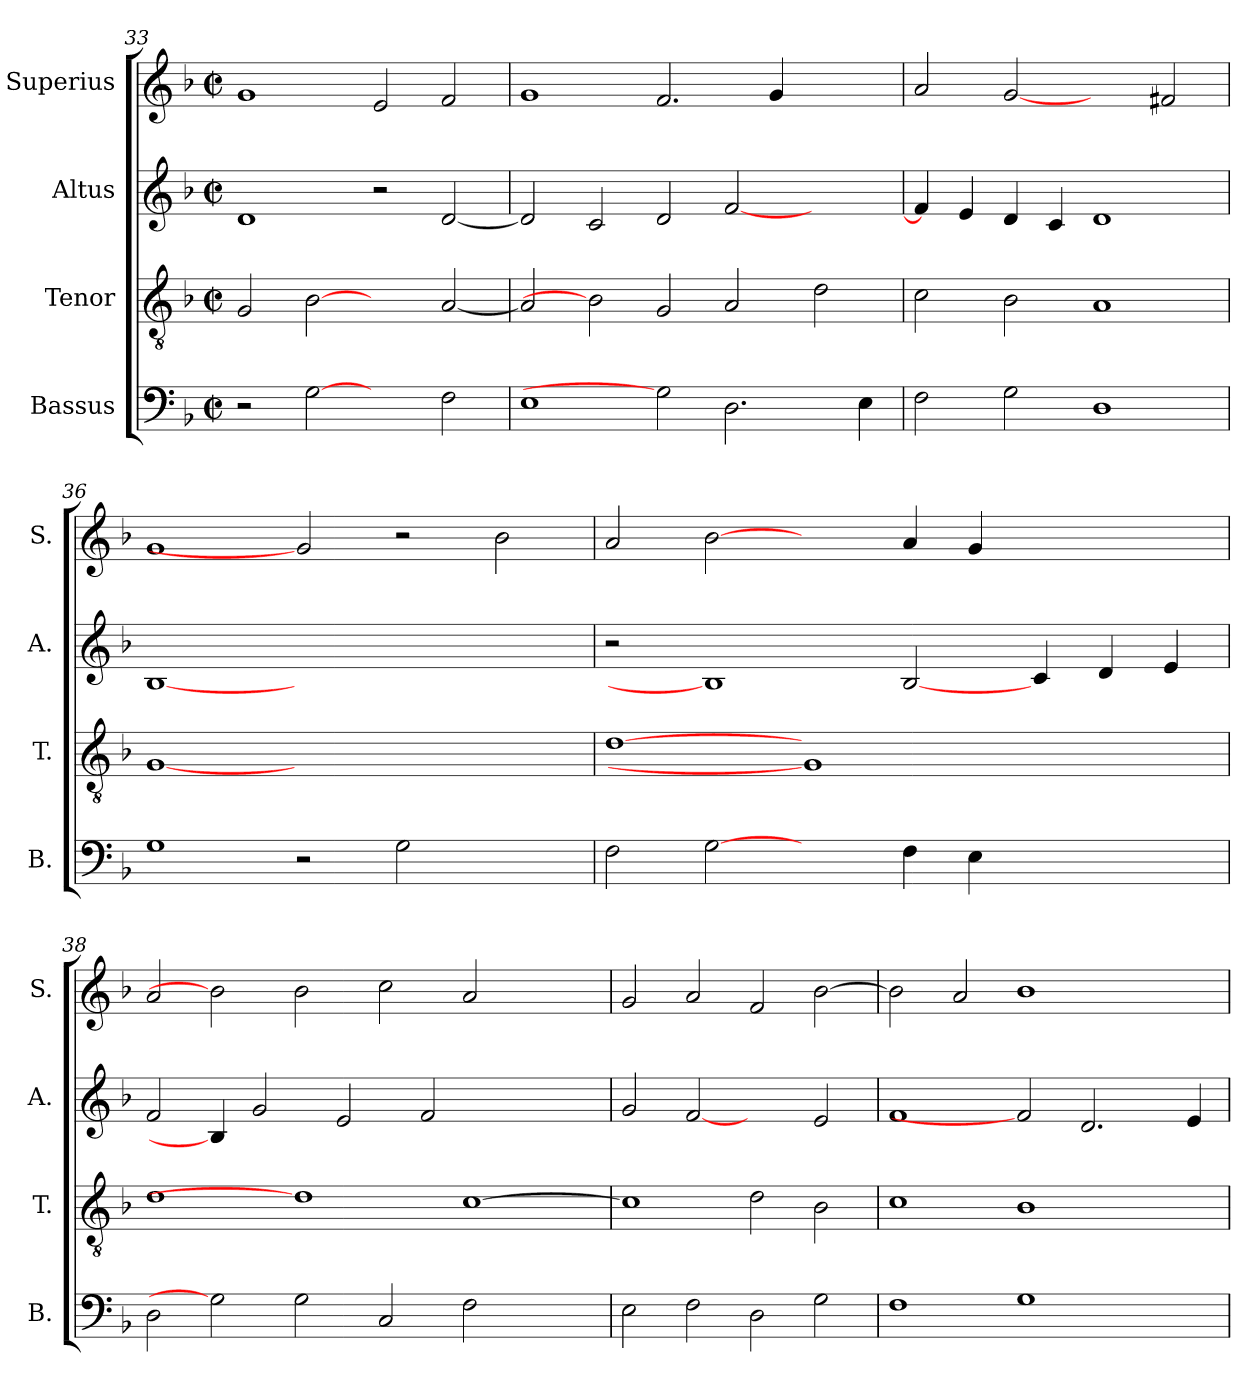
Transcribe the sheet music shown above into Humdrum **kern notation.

**kern	**kern	**kern	**kern
*part4	*part3	*part2	*part1
*staff4	*staff3	*staff2	*staff1
*I"Bassus	*I"Tenor	*I"Altus	*I"Superius
*I'B.	*I'T.	*I'A.	*I'S.
!!LO:LB:g=z
*clefF4	*clefGv2	*clefG2	*clefG2
*	*ITrd7c12	*	*
*k[b-]	*k[b-]	*k[b-]	*k[b-]
*F:	*F:	*F:	*F:
*M2/2	*M2/2	*M2/2	*M2/2
*met(c|)	*met(c|)	*met(c|)	*met(c|)
=33	=33	=33	=33
2r	2GGi/	1di	1gi
[2Gi	[2BB-i	.	.
2ryy	2ryy	2r	2ei/
2Fi\	[<2AAi/	[<2di/	2fi/
=34	=34	=34	=34
1Ei	2AAi/]	2di/]	1gi
.	2BB-i]	2ci/	.
2Gi]	2GGi/	2di/	2.fi/
2.Di\	2AAi/	[<2fi/	.
.	.	.	4gi/
.	2Di\	2ryy	2ryy
4Ei\	.	.	.
=35	=35	=35	=35
2Fi\	2Ci\	4fi/]	2ai/
.	.	4ei/	.
2Gi\	2BB-i\	4di/	[2gi
.	.	4ci/	.
1Di	1AAi	1di	2ryy
.	.	.	2f#Xi/
=36	=36	=36	=36
1Gi	[1GGi	[1B-i	1gi
2r	1.ryy	1.ryy	2gi]
2Gi\	.	.	2r
2ryy	.	.	2b-i\
=37	=37	=37	=37
2Fi\	[1Di	2r	2ai/
[2Gi	.	1B-i]	[2b-i
2ryy	1GGi]	.	2ryy
4Fi\	.	[2B-i/	4ai/
4Ei\	.	.	4gi/
2.ryy	2.ryy	4ci/	2.ryy
.	.	4di/	.
.	.	4ei/	.
!!LO:PB:g=z
=38	=38	=38	=38
2Di\	1Di	2fi/	2ai/
2Gi]	.	4B-i/]	2b-i]
.	.	2gi/	.
2Gi\	1Di]	.	2b-i\
.	.	2ei/	.
2Ci/	.	.	2cci\
.	.	2fi/	.
2Fi\	[>1Ci	.	2ai/
.	.	2.ryy	.
2ryy	.	.	2ryy
=39	=39	=39	=39
2Ei\	1Ci]	2gi/	2gi/
2Fi\	.	[2fi	2ai/
2Di\	2Di\	2ryy	2fi/
2Gi\	2BB-i\	2ei/	[>2b-i\
=40	=40	=40	=40
1Fi	1Ci	1fi	2b-i\]
.	.	.	2ai/
1Gi	1BB-i	2fi]	1b-i
.	.	2.di/	.
2ryy	2ryy	.	2ryy
.	.	4ei/	.
=	=	=	=
*-	*-	*-	*-
